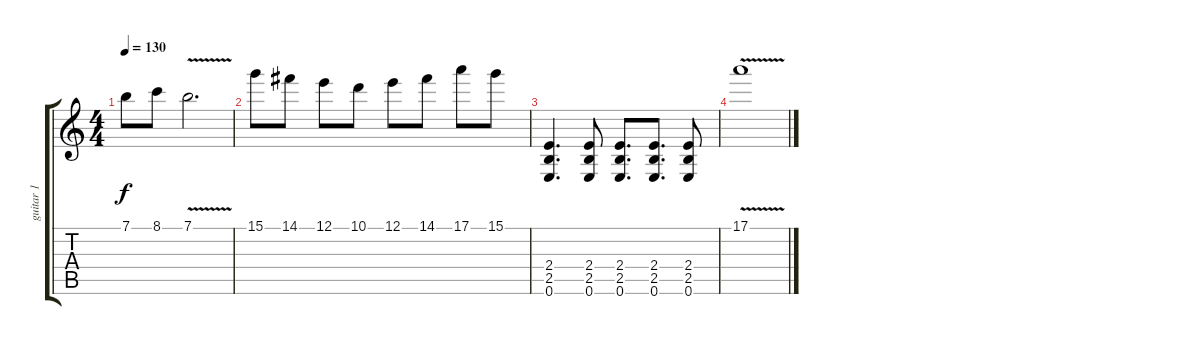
\track ("guitar 1" "guitar 1") {instrument distortionguitar}
\staff {score tabs}
\tuning (E4 B3 G3 D3 A2 E2) {hide}
\ts (4 4)
\tempo 130
\clef g2
\ks c
7.1.8{dy f} 8.1.8 7.1{v}.2{d} |
15.1.8 14.1.8 12.1.8 10.1.8 12.1.8 14.1.8 17.1.8 15.1.8 |
(2.4 2.5 0.6).4{d} (2.4 2.5 0.6).8 (2.4 2.5 0.6).8{d} (2.4 2.5 0.6).8{d} (2.4 2.5 0.6).8 |
17.1{v}.1
